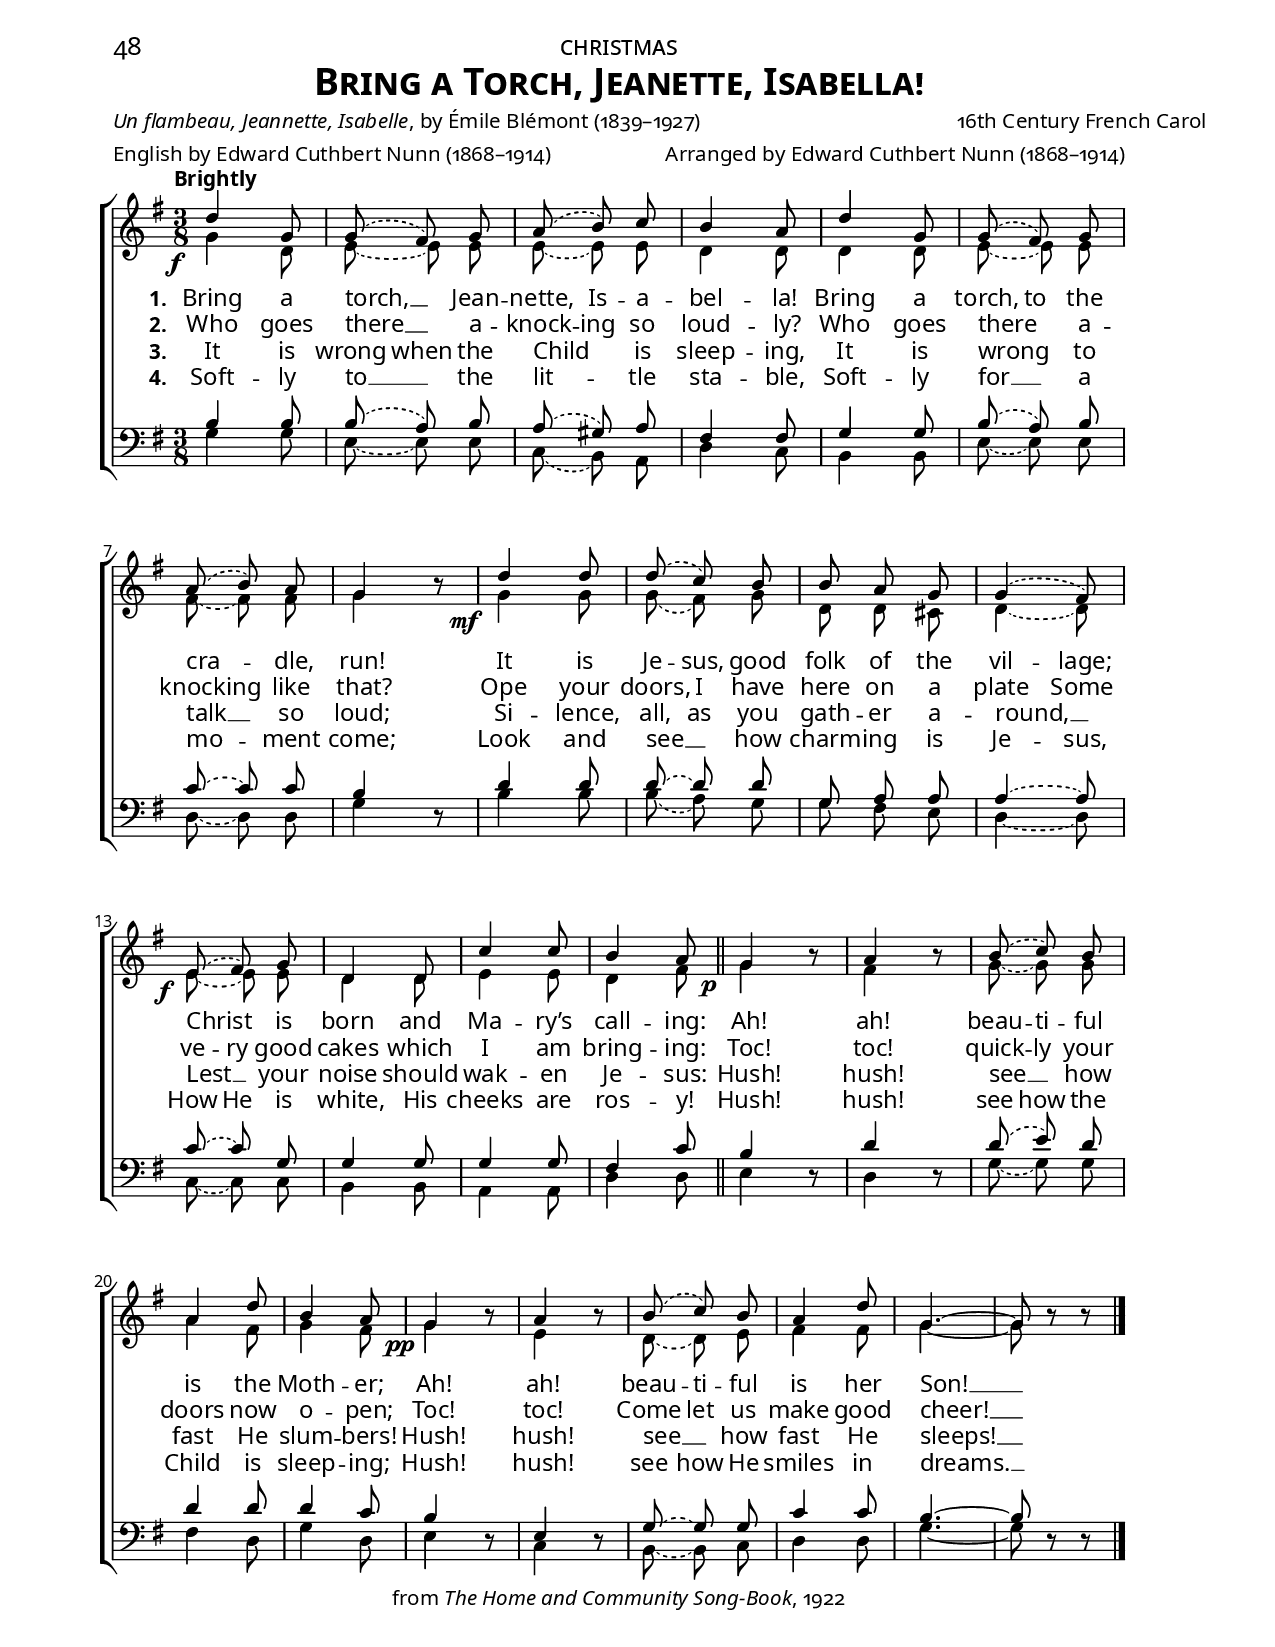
\version "2.14.2"
\include "util.ly"
\header {
  title = \markup{\override #'(font-name . "Garamond Premier Pro Semibold"){ \abs-fontsize #18 \smallCapsOldStyle"Bring a Torch, Jeanette, Isabella!"}}
  poet = \markup\concat{\italic"Un flambeau, Jeannette, Isabelle" \oldStyleNum", by Émile Blémont (1839–1927)"}
  meter = \markup\oldStyleNum"English by Edward Cuthbert Nunn (1868–1914)"
  composer = \markup\concat{\oldStyleNum"16th Century French Carol"}
  arranger = \markup\oldStyleNum"Arranged by Edward Cuthbert Nunn (1868–1914)"
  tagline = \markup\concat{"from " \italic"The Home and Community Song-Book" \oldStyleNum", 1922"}
}
\paper {
  paper-height = 11\in
  paper-width = 8.5\in
  indent = 0\in
  %system-system-spacing = #'((basic-distance . 10) (padding . 0))
  system-system-spacing =
    #'((basic-distance . 0)
       (minimum-distance . 0)
       (padding . -5)
       (stretchability . 100))
  ragged-last-bottom = ##f
  ragged-bottom = ##f
  two-sided = ##t
  inner-margin = 1\in
  outer-margin = 0.75\in
  top-margin = 0.26\in
  bottom-margin = 0.25\in
  first-page-number = #048
  print-first-page-number = ##t
  headerLine = \markup{\override #'(font-name . "Garamond Premier Pro") \smallCapsOldStyle"christmas"}
  oddHeaderMarkup = \markup\fill-line{
     \override #'(font-name . "Garamond Premier Pro")\abs-fontsize #12.5
     \combine 
        \fill-line{"" \on-the-fly #print-page-number-check-first
        \oldStylePageNum""
        }
        \fill-line{\headerLine}
  }
  evenHeaderMarkup = \markup {
     \override #'(font-name . "Garamond Premier Pro")\abs-fontsize #12.5
     \combine
        \on-the-fly #print-page-number-check-first
        \oldStylePageNum""
        \fill-line{\headerLine}
  }
}
#(set-global-staff-size 18) \paper{ #(define fonts (make-pango-font-tree "Garamond Premier Pro" "Garamond Premier Pro" "Garamond Premier Pro" (/ 18 20))) }
global = {
  \key g \major
  \time 3/8
  %\override DynamicLineSpanner #'staff-padding = #0.0
  %\override DynamicLineSpanner #'Y-extent = #'(0 . 0)
  \slurDashed
  \tieDashed
}

sopMusic = \relative c'' {
  \tempo "Brightly"
  \override DynamicText #'X-offset = #-4
  d4_\f g,8 ||
  \slurDashed g\noBeam( fis\noBeam)  g |
  a\noBeam( b\noBeam) c |
  b4 a8 |
  
  d4 g,8 |
  \slurDashed g\noBeam( fis\noBeam)  g | \break
  a\noBeam( b\noBeam) a |
  g4 b8\rest |
  
  \once\override DynamicText #'X-offset = #-5
  d4_\mf d8 |
  d8\noBeam( c\noBeam) b |
  b\noBeam a\noBeam g | 
  \slurDashed g4( fis8) | \break
  
  \once\override DynamicText #'X-offset = #-3
  e_\f\noBeam( fis\noBeam) g |
  d4 d8 |
  c'4 c8 |
  b4 a8 \bar "||"
  
  g4_\p b8\rest |
  a4 b8\rest | 
  \slurDashed b8\noBeam( c\noBeam) b | \break
  a4 d8 |
  b4 a8 |
  
  g4_\pp b8\rest |
  a4 b8\rest |
  b\noBeam( c\noBeam) b |
  a4 d8 |
  \tieSolid
  g,4.~ |
  g8 b\rest b\rest \bar "|."
}
sopWords = \lyricmode {
  
}

altoMusic = \relative c'' {
  g4 d8 |
  \slurDashed e\noBeam~ e\noBeam e |
  e\noBeam~ e\noBeam e |
  d4 d8 |
  
  d4 d8 |
  \slurDashed e\noBeam~ e\noBeam e |
  
  
  fis8\noBeam~ fis\noBeam fis8 |
  g4 s8 |
  
  g4 g8 |
  g\noBeam( fis\noBeam) g |
  d\noBeam d\noBeam cis |
  d4~ d8 |
  
  
  e8\noBeam~ e\noBeam e |
  d4 d8 |
  e4 e8 |
  d4 fis8 |
  
  g4 s8 |
  fis4 s8 |
  g\noBeam~ g\noBeam g |
  
  
  a4 fis8 |
  g4 fis8 |
  
  g4 s8 |
  e4 s8 |
  d\noBeam~ d\noBeam e |
  fis4 fis8 |
  \tieSolid
  g4.~ |
  g8 s4 \bar "|."
}
altoWords = \lyricmode {
  \dropLyricsV
  \set stanza = #"1. "
  \set ignoreMelismata = ##t
  Bring a torch, __ _ Jean -- nette, Is -- a -- bel -- la!
  Bring a torch, to the cra -- _ dle, run!
  It is Je -- sus, good folk of the vil -- lage;
  Christ _ is born and Ma -- ry’s call -- ing:
  Ah! ah! beau -- ti -- ful is the Moth -- er;
  Ah! ah! beau -- ti -- ful is her Son! __ _
}
altoWordsII = \lyricmode {
  \dropLyricsV
  \set stanza = #"2. "
  \set ignoreMelismata = ##t
  Who goes there __ _ a -- knock -- ing so loud -- ly?
  Who goes there _ a -- knock -- ing like that?
  Ope your doors, I have here on a plate
  Some ve -- ry good cakes which I am bring -- ing:
  Toc! toc! quick -- ly your doors now o -- pen;
  Toc! toc! Come let us make good cheer! __ _
}
altoWordsIII = \lyricmode {
  \dropLyricsV
  \set stanza = #"3. "
  \set ignoreMelismata = ##t
  It is wrong when the Child _ is sleep -- ing,
  It is wrong _ to talk __ _ so loud;
  Si -- lence, all, as you gath -- er a -- round, __ _
  Lest __ _ your noise should wak -- en Je -- sus:
  Hush! hush! see __ _ how fast He slum -- bers!
  Hush! hush! see __ _ how fast He sleeps! __ _
}
altoWordsIV = \lyricmode {
  \dropLyricsV
  \set stanza = #"4. "
  \set ignoreMelismata = ##t
  Soft -- ly to __ _ the lit -- _ tle sta -- ble,
  Soft -- ly for __ _ a mo -- _ ment come;
  Look and see __ _ how charm -- ing is Je -- sus,
  How He is white, His cheeks are ros -- y!
  Hush! hush! see how the Child is sleep -- ing;
  Hush! hush! see how He smiles in dreams.
__
  _
}

tenorMusic = \relative c' {
  \override DynamicText #'X-offset = #-4
  b4 b8 |
  \slurDashed b8\noBeam( a\noBeam) b |
  a\noBeam( gis\noBeam) a |
  fis4 fis8 |
  
  g4 g8 |
  b8\noBeam( a\noBeam) b |
  
  
  c\noBeam~ c\noBeam c |
  b4 s8 |
  
  d4 d8 |
  d\noBeam~ d\noBeam d\noBeam |
  g,\noBeam a\noBeam a |
  a4~ a8 |
  
  
  c\noBeam~ c\noBeam g |
  g4 g8 |
  g4 g8 |
  fis4 c'8 |
  
  b4 s8 |
  d4 s8 |
  d8\noBeam( e\noBeam) d |
  
  
  d4 d8 |
  d4 c8 |
  
  b4 s8 |
  e,4 s8 |
  g8\noBeam~ g\noBeam g |
  c4 c8 |
  \tieSolid
  b4.~ |
  b8 s4 \bar "|."
  
}
tenorWords = \lyricmode {

}

bassMusic = \relative c' {
  g4 g8 |
  \slurDashed e8\noBeam~ e\noBeam e |
  c\noBeam( b\noBeam) a |
  d4 c8 |
  
  b4 b8 |
  e8\noBeam~ e\noBeam e |
  
  
  d\noBeam~ d\noBeam d |
  g4 d8\rest |
  
  b'4 b8 |
  b\noBeam( a\noBeam) g |
  g\noBeam fis\noBeam e |
  d4~ d8 |
  
  
  c\noBeam~ c\noBeam c |
  b4 b8 |
  a4 a8 |
  d4 d8 |
  
  e4 d8\rest |
  d4 d8\rest |
  g\noBeam~ g\noBeam g |
  
  
  fis4 d8 |
  g4 d8 |
  
  e4 d8\rest |
  c4 d8\rest |
  b\noBeam~ b\noBeam c |
  d4 d8 |
  \tieSolid
  g4.~ |
  g8 d\rest d\rest \bar "|."
}
bassWords = \lyricmode {

}

\score {
  <<
   \new ChoirStaff <<
%    \new Lyrics = sopranos \with { \override VerticalAxisGroup #'nonstaff-relatedstaff-spacing = #'((basic-distance . 1)) }
    \new Staff = women <<
      \new Voice = "sopranos" { \voiceOne << \global \sopMusic >> }
      \new Voice = "altos" { \voiceTwo << \global \altoMusic >> }
    >>
    \new Lyrics \with { alignAboveContext = #"women" \override VerticalAxisGroup #'nonstaff-relatedstaff-spacing = #'((basic-distance . 1))} \lyricsto "sopranos" \sopWords
    \new Lyrics = "altosIV"  \with { alignBelowContext = #"women" 
      %\override VerticalAxisGroup #'nonstaff-relatedstaff-spacing = #'((basic-distance . 1))
      } \lyricsto "sopranos" \altoWordsIV
    \new Lyrics = "altosIII"  \with { alignBelowContext = #"women" 
      %\override VerticalAxisGroup #'nonstaff-relatedstaff-spacing = #'((basic-distance . 1))
      } \lyricsto "sopranos" \altoWordsIII
    \new Lyrics = "altosII"  \with { alignBelowContext = #"women" 
      %\override VerticalAxisGroup #'nonstaff-relatedstaff-spacing = #'((basic-distance . 1))
      } \lyricsto "sopranos" \altoWordsII
    \new Lyrics = "altos"  \with { alignBelowContext = #"women" 
      %\override VerticalAxisGroup #'nonstaff-relatedstaff-spacing = #'((basic-distance . 1))
      } \lyricsto "sopranos" \altoWords
   \new Staff = men <<
      \clef bass
      \new Voice = "tenors" { \voiceOne << \global \tenorMusic >> }
      \new Voice = "basses" { \voiceTwo << \global \bassMusic >> }
    >>
    \new Lyrics \with { alignAboveContext = #"men" \override VerticalAxisGroup #'nonstaff-relatedstaff-spacing = #'((basic-distance . 1)) } \lyricsto "tenors" \tenorWords
    \new Lyrics \with { alignBelowContext = #"men" \override VerticalAxisGroup #'nonstaff-relatedstaff-spacing = #'((basic-distance . 1)) } \lyricsto "basses" \bassWords
  >>
%    \new PianoStaff << \new Staff { \new Voice { \pianoRH } } \new Staff { \clef "bass" \pianoLH } >>
  >>
  \layout {
  \context {
    \Lyrics
    \override LyricText #'font-size = #1.3
  }
    \context {
      \Score
      %\override SpacingSpanner #'base-shortest-duration = #(ly:make-moment 1 8)
      %\override SpacingSpanner #'common-shortest-duration = #(ly:make-moment 1 4)
    }
    \context {
      % Remove all empty staves
      % \Staff \RemoveEmptyStaves \override VerticalAxisGroup #'remove-first = ##t
    }
    \context {
      \Lyrics
      \override LyricText #'X-offset = #center-on-word
    }
  }
}

